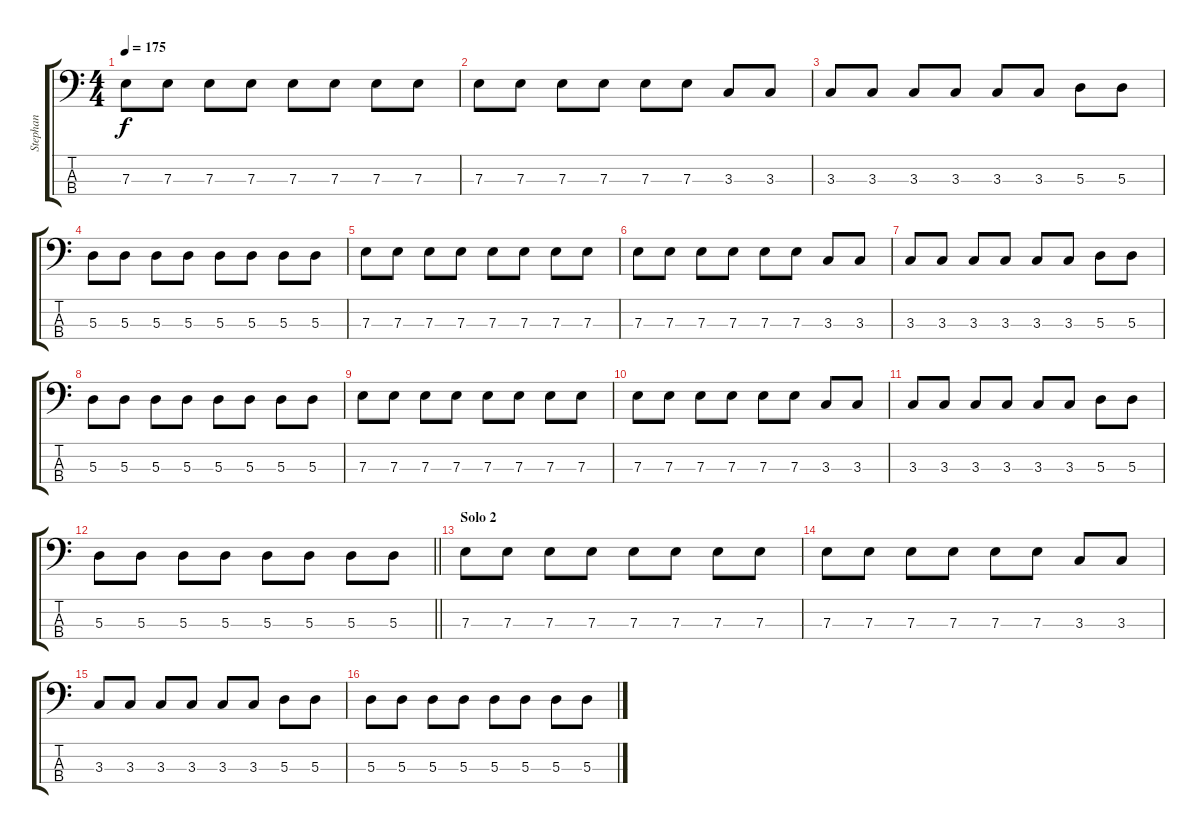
\track ("Stephan" "Stephan") {instrument electricbasspick}
\staff {score tabs}
\tuning (G2 D2 A1 E1) {hide}
\ts (4 4)
\tempo 175
\clef f4
\ks c
7.3.8{dy f} 7.3.8 7.3.8 7.3.8 7.3.8 7.3.8 7.3.8 7.3.8 |
7.3.8 7.3.8 7.3.8 7.3.8 7.3.8 7.3.8 3.3.8 3.3.8 |
3.3.8 3.3.8 3.3.8 3.3.8 3.3.8 3.3.8 5.3.8 5.3.8 |
5.3.8 5.3.8 5.3.8 5.3.8 5.3.8 5.3.8 5.3.8 5.3.8 |
7.3.8 7.3.8 7.3.8 7.3.8 7.3.8 7.3.8 7.3.8 7.3.8 |
7.3.8 7.3.8 7.3.8 7.3.8 7.3.8 7.3.8 3.3.8 3.3.8 |
3.3.8 3.3.8 3.3.8 3.3.8 3.3.8 3.3.8 5.3.8 5.3.8 |
5.3.8 5.3.8 5.3.8 5.3.8 5.3.8 5.3.8 5.3.8 5.3.8 |
7.3.8 7.3.8 7.3.8 7.3.8 7.3.8 7.3.8 7.3.8 7.3.8 |
7.3.8 7.3.8 7.3.8 7.3.8 7.3.8 7.3.8 3.3.8 3.3.8 |
3.3.8 3.3.8 3.3.8 3.3.8 3.3.8 3.3.8 5.3.8 5.3.8 |
\barLineRight lightlight
5.3.8 5.3.8 5.3.8 5.3.8 5.3.8 5.3.8 5.3.8 5.3.8 |
\section ("" "Solo 2")
7.3.8 7.3.8 7.3.8 7.3.8 7.3.8 7.3.8 7.3.8 7.3.8 |
7.3.8 7.3.8 7.3.8 7.3.8 7.3.8 7.3.8 3.3.8 3.3.8 |
3.3.8 3.3.8 3.3.8 3.3.8 3.3.8 3.3.8 5.3.8 5.3.8 |
5.3.8 5.3.8 5.3.8 5.3.8 5.3.8 5.3.8 5.3.8 5.3.8
